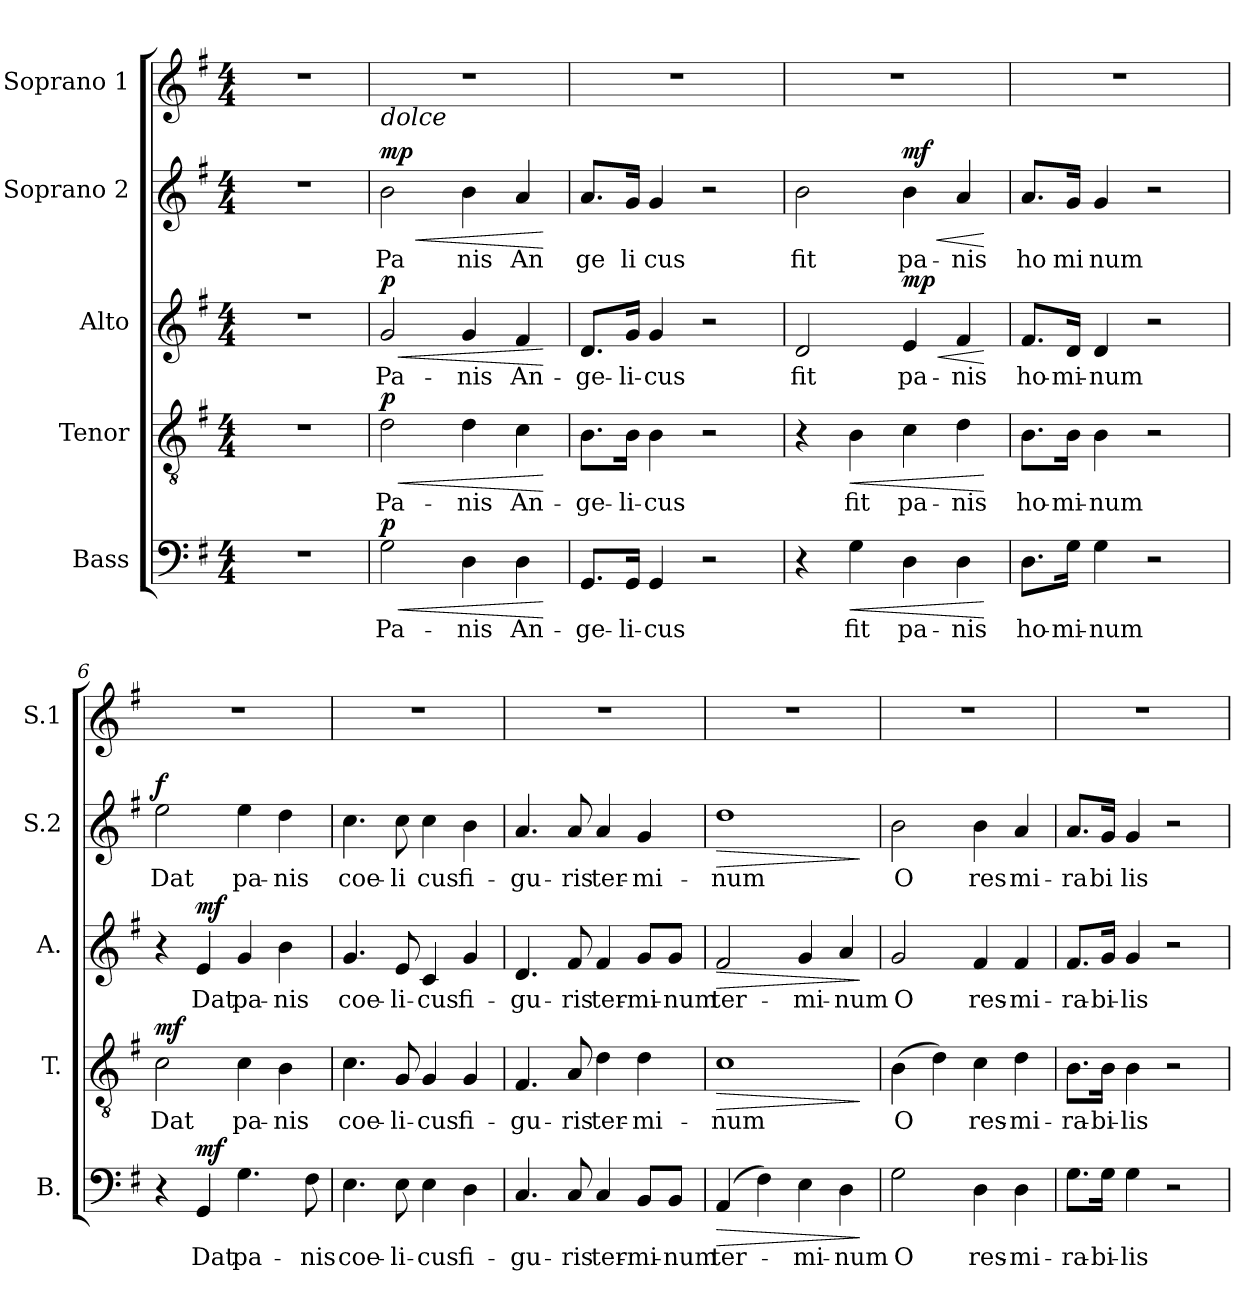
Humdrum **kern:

**kern	**text	**dynam	**kern	**text	**dynam	**kern	**text	**dynam	**kern	**text	**dynam	**kern
*part5	*part5	*part5	*part4	*part4	*part4	*part3	*part3	*part3	*part2	*part2	*part2	*part1
*staff5	*staff5	*staff5	*staff4	*staff4	*staff4	*staff3	*staff3	*staff3	*staff2	*staff2	*staff2	*staff1
*I"Bass	*	*	*I"Tenor	*	*	*I"Alto	*	*	*I"Soprano 2	*	*	*I"Soprano 1
*I'B.	*	*	*I'T.	*	*	*I'A.	*	*	*I'S.2	*	*	*I'S.1
*clefF4	*	*	*clefGv2	*	*	*clefG2	*	*	*clefG2	*	*	*clefG2
*k[f#]	*	*	*k[f#]	*	*	*k[f#]	*	*	*k[f#]	*	*	*k[f#]
*M4/4	*	*	*M4/4	*	*	*M4/4	*	*	*M4/4	*	*	*M4/4
*MM70	*	*	*MM70	*	*	*MM70	*	*	*MM70	*	*	*MM70
=1	=1	=1	=1	=1	=1	=1	=1	=1	=1	=1	=1	=1
1r	.	.	1r	.	.	1r	.	.	1r	.	.	1r
=2	=2	=2	=2	=2	=2	=2	=2	=2	=2	=2	=2	=2
!	!	!	!	!	!	!	!	!	!	!	!	!LO:TX:b:i:t=dolce
!	!LO:LY:b	!LO:HP:b	!	!LO:LY:b	!LO:HP:b	!	!LO:LY:b	!LO:HP:b	!	!LO:LY:b	!LO:HP:b	!
!	!	!LO:DY:n=1:b	!	!	!LO:DY:n=1:b	!	!	!LO:DY:n=1:b	!	!	!LO:DY:n=1:b	!
2G\	Pa-	< p	2d\	Pa-	< p	2g/	Pa-	< p	2b\	Pa	< mp	1r
!	!LO:LY:b	!	!	!LO:LY:b	!	!	!LO:LY:b	!	!	!LO:LY:b	!	!
4D\	-nis	.	4d\	-nis	.	4g/	-nis	.	4b\	nis	.	.
!	!LO:LY:b	!	!	!LO:LY:b	!	!	!LO:LY:b	!	!	!LO:LY:b	!	!
4D\	An-	.	4c\	An-	.	4f#/	An-	.	4a/	An	.	.
.	.	[	.	.	[	.	.	[	.	.	[	.
=3	=3	=3	=3	=3	=3	=3	=3	=3	=3	=3	=3	=3
!	!LO:LY:b	!	!	!LO:LY:b	!	!	!LO:LY:b	!	!	!LO:LY:b	!	!
8.GG/L	-ge-	.	8.B\L	-ge-	.	8.d/L	-ge-	.	8.a/L	ge	.	1r
!	!LO:LY:b	!	!	!LO:LY:b	!	!	!LO:LY:b	!	!	!LO:LY:b	!	!
16GG/Jk	-li-	.	16B\Jk	-li-	.	16g/Jk	-li-	.	16g/Jk	li	.	.
!	!LO:LY:b	!	!	!LO:LY:b	!	!	!LO:LY:b	!	!	!LO:LY:b	!	!
4GG/	-cus	.	4B\	-cus	.	4g/	-cus	.	4g/	cus	.	.
2r	.	.	2r	.	.	2r	.	.	2r	.	.	.
=4	=4	=4	=4	=4	=4	=4	=4	=4	=4	=4	=4	=4
!	!	!	!	!	!	!	!LO:LY:b	!	!	!LO:LY:b	!	!
4r	.	.	4r	.	.	2d/	fit	.	2b\	fit	.	1r
!	!LO:LY:b	!LO:HP:b	!	!LO:LY:b	!LO:HP:b	!	!	!	!	!	!	!
4G\	fit	<	4B\	fit	<	.	.	.	.	.	.	.
!	!LO:LY:b	!	!	!LO:LY:b	!	!	!LO:LY:b	!LO:HP:b	!	!LO:LY:b	!LO:HP:b	!
!	!	!	!	!	!	!	!	!LO:DY:n=1:b	!	!	!LO:DY:n=1:b	!
4D\	pa-	.	4c\	pa-	.	4e/	pa-	< mp	4b\	pa-	< mf	.
!	!LO:LY:b	!	!	!LO:LY:b	!	!	!LO:LY:b	!	!	!LO:LY:b	!	!
4D\	-nis	.	4d\	-nis	.	4f#/	-nis	.	4a/	-nis	.	.
.	.	[	.	.	[	.	.	[	.	.	[	.
=5	=5	=5	=5	=5	=5	=5	=5	=5	=5	=5	=5	=5
!	!LO:LY:b	!	!	!LO:LY:b	!	!	!LO:LY:b	!	!	!LO:LY:b	!	!
8.D\L	ho-	.	8.B\L	ho-	.	8.f#/L	ho-	.	8.a/L	ho	.	1r
!	!LO:LY:b	!	!	!LO:LY:b	!	!	!LO:LY:b	!	!	!LO:LY:b	!	!
16G\Jk	-mi-	.	16B\Jk	-mi-	.	16d/Jk	-mi-	.	16g/Jk	mi	.	.
!	!LO:LY:b	!	!	!LO:LY:b	!	!	!LO:LY:b	!	!	!LO:LY:b	!	!
4G\	-num	.	4B\	-num	.	4d/	-num	.	4g/	num	.	.
2r	.	.	2r	.	.	2r	.	.	2r	.	.	.
=6	=6	=6	=6	=6	=6	=6	=6	=6	=6	=6	=6	=6
!	!	!	!	!LO:LY:b	!LO:DY:b	!	!	!	!	!LO:LY:b	!LO:DY:b	!
4r	.	.	2c\	Dat	mf	4r	.	.	2ee\	Dat	f	1r
!	!LO:LY:b	!LO:DY:b	!	!	!	!	!LO:LY:b	!LO:DY:b	!	!	!	!
4GG/	Dat	mf	.	.	.	4e/	Dat	mf	.	.	.	.
!	!LO:LY:b	!	!	!LO:LY:b	!	!	!LO:LY:b	!	!	!LO:LY:b	!	!
4.G\	pa-	.	4c\	pa-	.	4g/	pa-	.	4ee\	pa-	.	.
!	!	!	!	!LO:LY:b	!	!	!LO:LY:b	!	!	!LO:LY:b	!	!
.	.	.	4B\	-nis	.	4b\	-nis	.	4dd\	-nis	.	.
!	!LO:LY:b	!	!	!	!	!	!	!	!	!	!	!
8F#\	-nis	.	.	.	.	.	.	.	.	.	.	.
=7	=7	=7	=7	=7	=7	=7	=7	=7	=7	=7	=7	=7
!	!LO:LY:b	!	!	!LO:LY:b	!	!	!LO:LY:b	!	!	!LO:LY:b	!	!
4.E\	coe-	.	4.c\	coe-	.	4.g/	coe-	.	4.cc\	coe-	.	1r
!	!LO:LY:b	!	!	!LO:LY:b	!	!	!LO:LY:b	!	!	!LO:LY:b	!	!
8E\	-li-	.	8G/	-li-	.	8e/	-li-	.	8cc\	-li	.	.
!	!LO:LY:b	!	!	!LO:LY:b	!	!	!LO:LY:b	!	!	!LO:LY:b	!	!
4E\	-cus	.	4G/	-cus	.	4c/	-cus	.	4cc\	cus	.	.
!	!LO:LY:b	!	!	!LO:LY:b	!	!	!LO:LY:b	!	!	!LO:LY:b	!	!
4D\	fi-	.	4G/	fi-	.	4g/	fi-	.	4b\	fi-	.	.
=8	=8	=8	=8	=8	=8	=8	=8	=8	=8	=8	=8	=8
!	!LO:LY:b	!	!	!LO:LY:b	!	!	!LO:LY:b	!	!	!LO:LY:b	!	!
4.C/	-gu-	.	4.F#/	-gu-	.	4.d/	-gu-	.	4.a/	-gu-	.	1r
!	!LO:LY:b	!	!	!LO:LY:b	!	!	!LO:LY:b	!	!	!LO:LY:b	!	!
8C/	-ris	.	8A/	-ris	.	8f#/	-ris	.	8a/	-ris	.	.
!	!LO:LY:b	!	!	!LO:LY:b	!	!	!LO:LY:b	!	!	!LO:LY:b	!	!
4C/	ter-	.	4d\	ter-	.	4f#/	ter-	.	4a/	ter-	.	.
!	!LO:LY:b	!	!	!LO:LY:b	!	!	!LO:LY:b	!	!	!LO:LY:b	!	!
8BB/L	-mi-	.	4d\	-mi-	.	8g/L	-mi-	.	4g/	-mi-	.	.
!	!LO:LY:b	!	!	!	!	!	!LO:LY:b	!	!	!	!	!
8BB/J	-num	.	.	.	.	8g/J	-num	.	.	.	.	.
!!LO:LB:g=z
=9	=9	=9	=9	=9	=9	=9	=9	=9	=9	=9	=9	=9
!	!LO:LY:b	!LO:HP:b	!	!LO:LY:b	!LO:HP:b	!	!LO:LY:b	!LO:HP:b	!	!LO:LY:b	!LO:HP:b	!
(>4AA/	ter-	>	1c	-num	>	2f#/	ter-	>	1dd	-num	>	1r
4F#\)	.	.	.	.	.	.	.	.	.	.	.	.
!	!LO:LY:b	!	!	!	!	!	!LO:LY:b	!	!	!	!	!
4E\	-mi-	.	.	.	.	4g/	-mi-	.	.	.	.	.
!	!LO:LY:b	!	!	!	!	!	!LO:LY:b	!	!	!	!	!
4D\	-num	.	.	.	.	4a/	-num	.	.	.	.	.
.	.	]	.	.	]	.	.	]	.	.	]	.
=10	=10	=10	=10	=10	=10	=10	=10	=10	=10	=10	=10	=10
!	!LO:LY:b	!	!	!LO:LY:b	!	!	!LO:LY:b	!	!	!LO:LY:b	!	!
2G\	O	.	(>4B\	O	.	2g/	O	.	2b\	O	.	1r
.	.	.	4d\)	.	.	.	.	.	.	.	.	.
!	!LO:LY:b	!	!	!LO:LY:b	!	!	!LO:LY:b	!	!	!LO:LY:b	!	!
4D\	res-	.	4c\	res-	.	4f#/	res-	.	4b\	res	.	.
!	!LO:LY:b	!	!	!LO:LY:b	!	!	!LO:LY:b	!	!	!LO:LY:b	!	!
4D\	-mi-	.	4d\	-mi-	.	4f#/	-mi-	.	4a/	mi-	.	.
=11	=11	=11	=11	=11	=11	=11	=11	=11	=11	=11	=11	=11
!	!LO:LY:b	!	!	!LO:LY:b	!	!	!LO:LY:b	!	!	!LO:LY:b	!	!
8.G\L	-ra-	.	8.B\L	-ra-	.	8.f#/L	-ra-	.	8.a/L	-ra	.	1r
!	!LO:LY:b	!	!	!LO:LY:b	!	!	!LO:LY:b	!	!	!LO:LY:b	!	!
16G\Jk	-bi-	.	16B\Jk	-bi-	.	16g/Jk	-bi-	.	16g/Jk	bi	.	.
!	!LO:LY:b	!	!	!LO:LY:b	!	!	!LO:LY:b	!	!	!LO:LY:b	!	!
4G\	-lis	.	4B\	-lis	.	4g/	-lis	.	4g/	lis	.	.
2r	.	.	2r	.	.	2r	.	.	2r	.	.	.
=	=	=	=	=	=	=	=	=	=	=	=	=
*-	*-	*-	*-	*-	*-	*-	*-	*-	*-	*-	*-	*-
